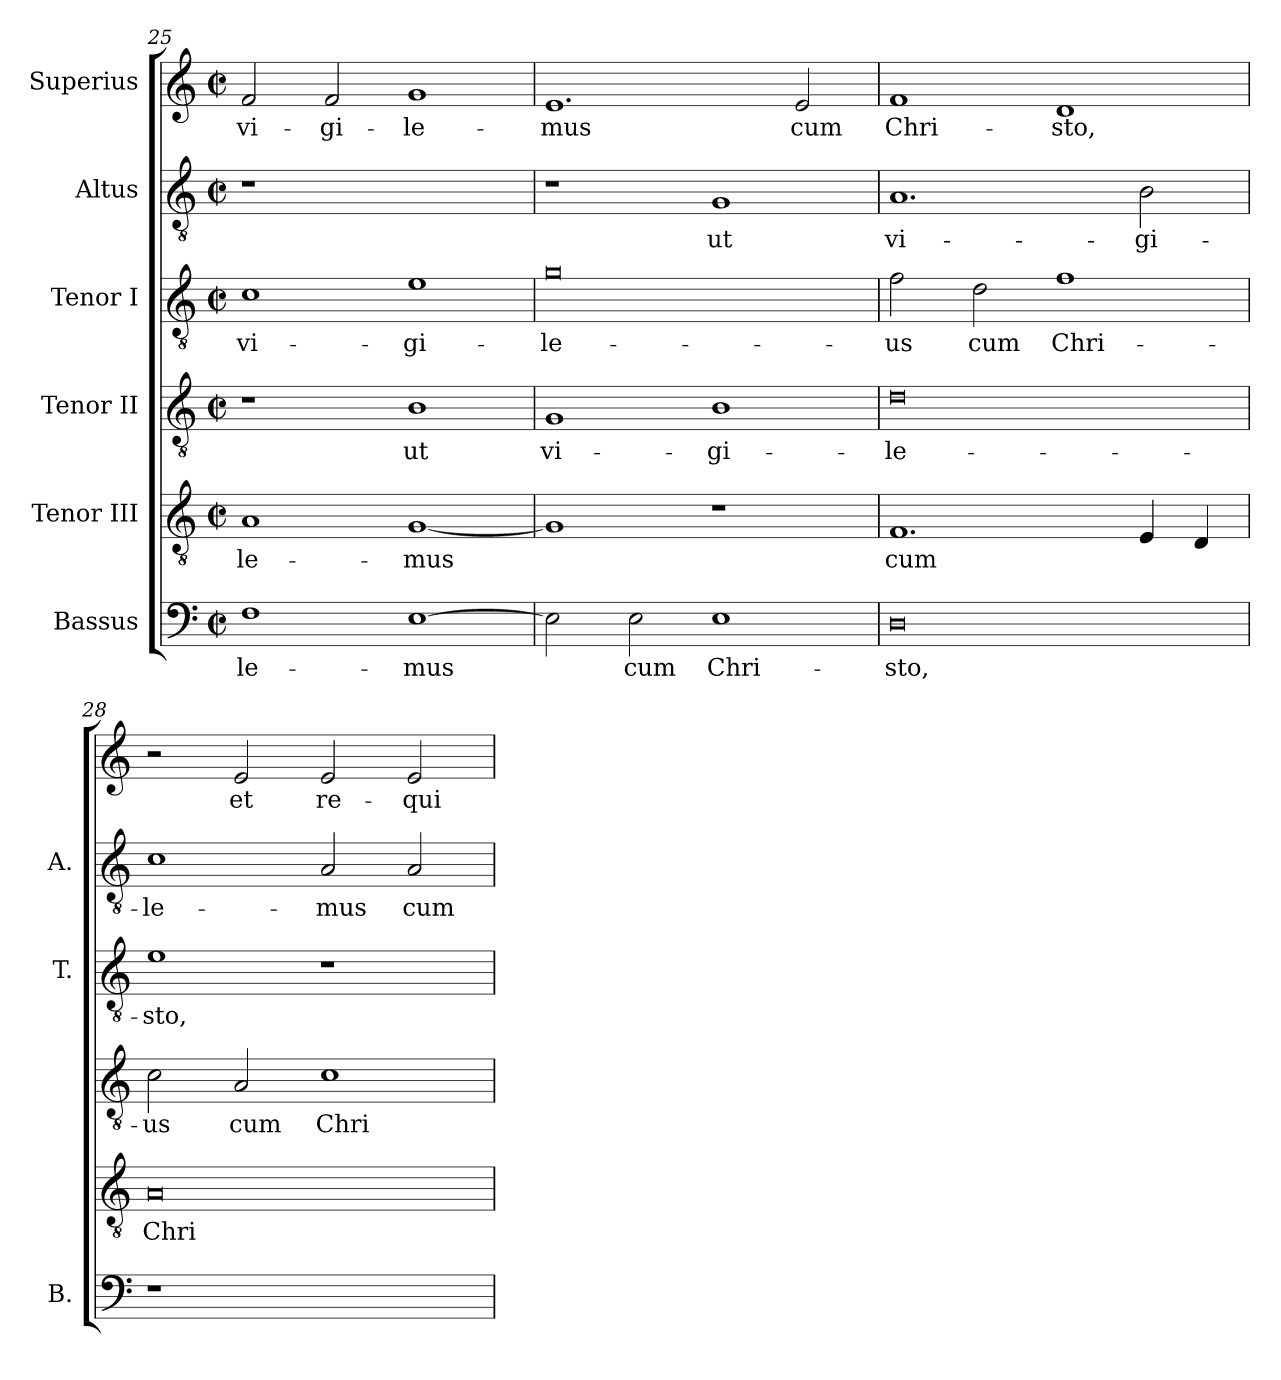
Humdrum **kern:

**kern	**text	**kern	**text	**kern	**text	**kern	**text	**kern	**text	**kern	**text
*part6	*part6	*part5	*part5	*part4	*part4	*part3	*part3	*part2	*part2	*part1	*part1
*staff6	*staff6	*staff5	*staff5	*staff4	*staff4	*staff3	*staff3	*staff2	*staff2	*staff1	*staff1
*I"Bassus	*	*I"Tenor III	*	*I"Tenor II	*	*I"Tenor I	*	*I"Altus	*	*I"Superius	*
*I'B.	*	*	*	*	*	*I'T.	*	*I'A.	*	*	*
*clefF4	*	*clefGv2	*	*clefGv2	*	*clefGv2	*	*clefGv2	*	*clefG2	*
*	*	*ITrd7c12	*	*ITrd7c12	*	*ITrd7c12	*	*ITrd7c12	*	*	*
*k[]	*	*k[]	*	*k[]	*	*k[]	*	*k[]	*	*k[]	*
*C:	*	*C:	*	*C:	*	*C:	*	*C:	*	*C:	*
*M2/2	*	*M2/2	*	*M2/2	*	*M2/2	*	*M2/2	*	*M2/2	*
*met(c|)	*	*met(c|)	*	*met(c|)	*	*met(c|)	*	*met(c|)	*	*met(c|)	*
=25	=25	=25	=25	=25	=25	=25	=25	=25	=25	=25	=25
!	!LO:LY:b:color=#000000	!	!	!	!	!	!	!	!	!	!
!	!	!	!LO:LY:b:color=#000000	!	!	!	!	!	!	!	!
!	!	!	!	!	!	!	!LO:LY:b:color=#000000	!LO:N:vis=1	!	!	!
!	!	!	!	!	!	!	!	!	!	!	!LO:LY:b:color=#000000
1Fi	-le-	1AAi	-le-	1r	.	1Ci	vi-	1r	.	2fi/	-vi-
!	!	!	!	!	!	!	!	!	!	!	!LO:LY:b:color=#000000
.	.	.	.	.	.	.	.	.	.	2fi/	-gi-
!	!LO:LY:b:color=#000000	!	!	!	!	!	!	!	!	!	!
!	!	!	!LO:LY:b:color=#000000	!	!	!	!	!	!	!	!
!	!	!	!	!	!LO:LY:b:color=#000000	!	!	!	!	!	!
!	!	!	!	!	!	!	!LO:LY:b:color=#000000	!	!	!	!
!	!	!	!	!	!	!	!	!	!	!	!LO:LY:b:color=#000000
[>1Ei	-mus	[<1GGi	-mus	1BBi	ut	1Ei	-gi-	1ryy	.	1gi	-le-
=26	=26	=26	=26	=26	=26	=26	=26	=26	=26	=26	=26
!	!	!	!	!	!LO:LY:b:color=#000000	!	!	!	!	!	!
!	!	!	!	!	!	!	!LO:LY:b:color=#000000	!	!	!	!
!	!	!	!	!	!	!	!	!	!	!	!LO:LY:b:color=#000000
2Ei\]	.	1GGi]	.	1GGi	vi-	0Gi	-le-	1r	.	1.ei	-mus
!	!LO:LY:b:color=#000000	!	!	!	!	!	!	!	!	!	!
2Ei\	cum	.	.	.	.	.	.	.	.	.	.
!	!LO:LY:b:color=#000000	!	!	!	!	!	!	!	!	!	!
!	!	!	!	!	!LO:LY:b:color=#000000	!	!	!	!	!	!
!	!	!	!	!	!	!	!	!	!LO:LY:b:color=#000000	!	!
1Ei	Chri-	1r	.	1BBi	-gi-	.	.	1GGi	ut	.	.
!	!	!	!	!	!	!	!	!	!	!	!LO:LY:b:color=#000000
.	.	.	.	.	.	.	.	.	.	2ei/	cum
!!LO:LB:g=z
=27	=27	=27	=27	=27	=27	=27	=27	=27	=27	=27	=27
!	!LO:LY:b:color=#000000	!	!	!	!	!	!	!	!	!	!
!	!	!	!LO:LY:b:color=#000000	!	!	!	!	!	!	!	!
!	!	!	!	!	!LO:LY:b:color=#000000	!	!	!	!	!	!
!	!	!	!	!	!	!	!LO:LY:b:color=#000000	!	!	!	!
!	!	!	!	!	!	!	!	!	!LO:LY:b:color=#000000	!	!
!	!	!	!	!	!	!	!	!	!	!	!LO:LY:b:color=#000000
0Di	-sto,	1.FFi	cum	0Di	-le-	2Fi\	-us	1.AAi	vi-	1fi	Chri-
!	!	!	!	!	!	!	!LO:LY:b:color=#000000	!	!	!	!
.	.	.	.	.	.	2Di\	cum	.	.	.	.
!	!	!	!	!	!	!	!LO:LY:b:color=#000000	!	!	!	!
!	!	!	!	!	!	!	!	!	!	!	!LO:LY:b:color=#000000
.	.	.	.	.	.	1Fi	Chri-	.	.	1di	-sto,
!	!	!	!	!	!	!	!	!	!LO:LY:b:color=#000000	!	!
.	.	4EEi/	.	.	.	.	.	2BBi\	-gi-	.	.
.	.	4DDi/	.	.	.	.	.	.	.	.	.
=28	=28	=28	=28	=28	=28	=28	=28	=28	=28	=28	=28
!LO:N:vis=1	!	!	!	!	!	!	!	!	!	!	!
!	!	!	!LO:LY:b:color=#000000	!	!	!	!	!	!	!	!
!	!	!	!	!	!LO:LY:b:color=#000000	!	!	!	!	!	!
!	!	!	!	!	!	!	!LO:LY:b:color=#000000	!	!	!	!
!	!	!	!	!	!	!	!	!	!LO:LY:b:color=#000000	!	!
1r	.	0AAi	Chri-	2Ci\	-us	1Ei	-sto,	1Ci	-le-	2r	.
!	!	!	!	!	!LO:LY:b:color=#000000	!	!	!	!	!	!
!	!	!	!	!	!	!	!	!	!	!	!LO:LY:b:color=#000000
.	.	.	.	2AAi/	cum	.	.	.	.	2ei/	et
!	!	!	!	!	!LO:LY:b:color=#000000	!	!	!	!	!	!
!	!	!	!	!	!	!	!	!	!LO:LY:b:color=#000000	!	!
!	!	!	!	!	!	!	!	!	!	!	!LO:LY:b:color=#000000
1ryy	.	.	.	1Ci	Chri-	1r	.	2AAi/	-mus	2ei/	re-
!	!	!	!	!	!	!	!	!	!LO:LY:b:color=#000000	!	!
!	!	!	!	!	!	!	!	!	!	!	!LO:LY:b:color=#000000
.	.	.	.	.	.	.	.	2AAi/	cum	2ei/	-qui-
=	=	=	=	=	=	=	=	=	=	=	=
*-	*-	*-	*-	*-	*-	*-	*-	*-	*-	*-	*-
